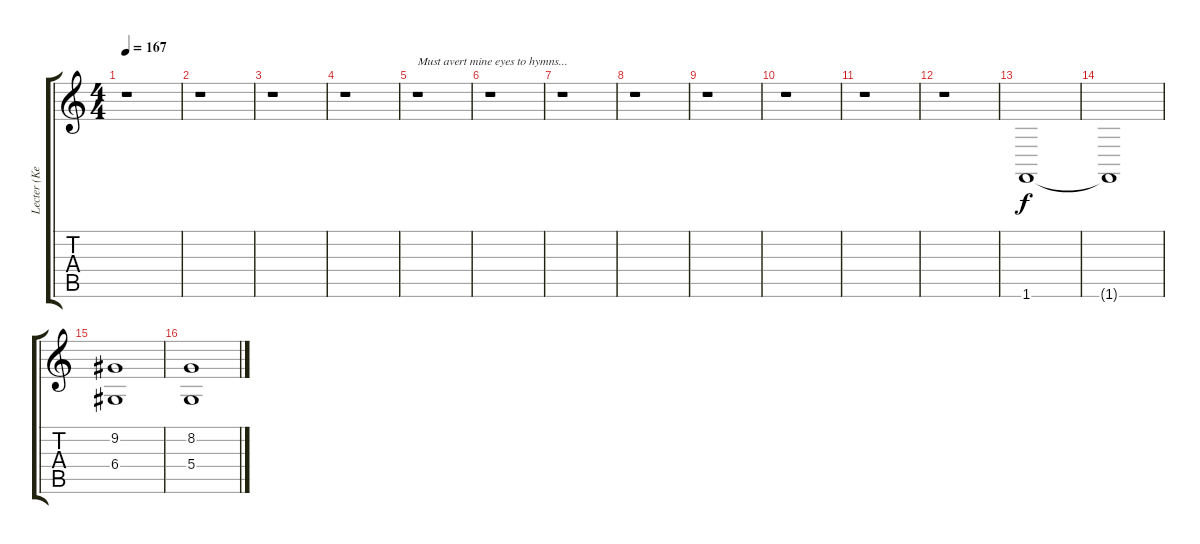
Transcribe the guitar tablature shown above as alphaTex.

\track ("Lecter (KeybLeft)" "Lecter (Ke") {instrument pad4choir}
\staff {score tabs}
\tuning (E4 B3 G3 D3 A2 E2) {hide}
\ts (4 4)
\tempo 167
\clef g2
\ks c
r.1{dy f} |
r.1 |
r.1 |
r.1 |
r.1{txt "Must avert mine eyes to hymns..."} |
r.1 |
r.1 |
r.1 |
r.1 |
r.1 |
r.1 |
r.1 |
1.6.1 |
1.6{t}.1 |
(9.2 6.4).1 |
(8.2 5.4).1
